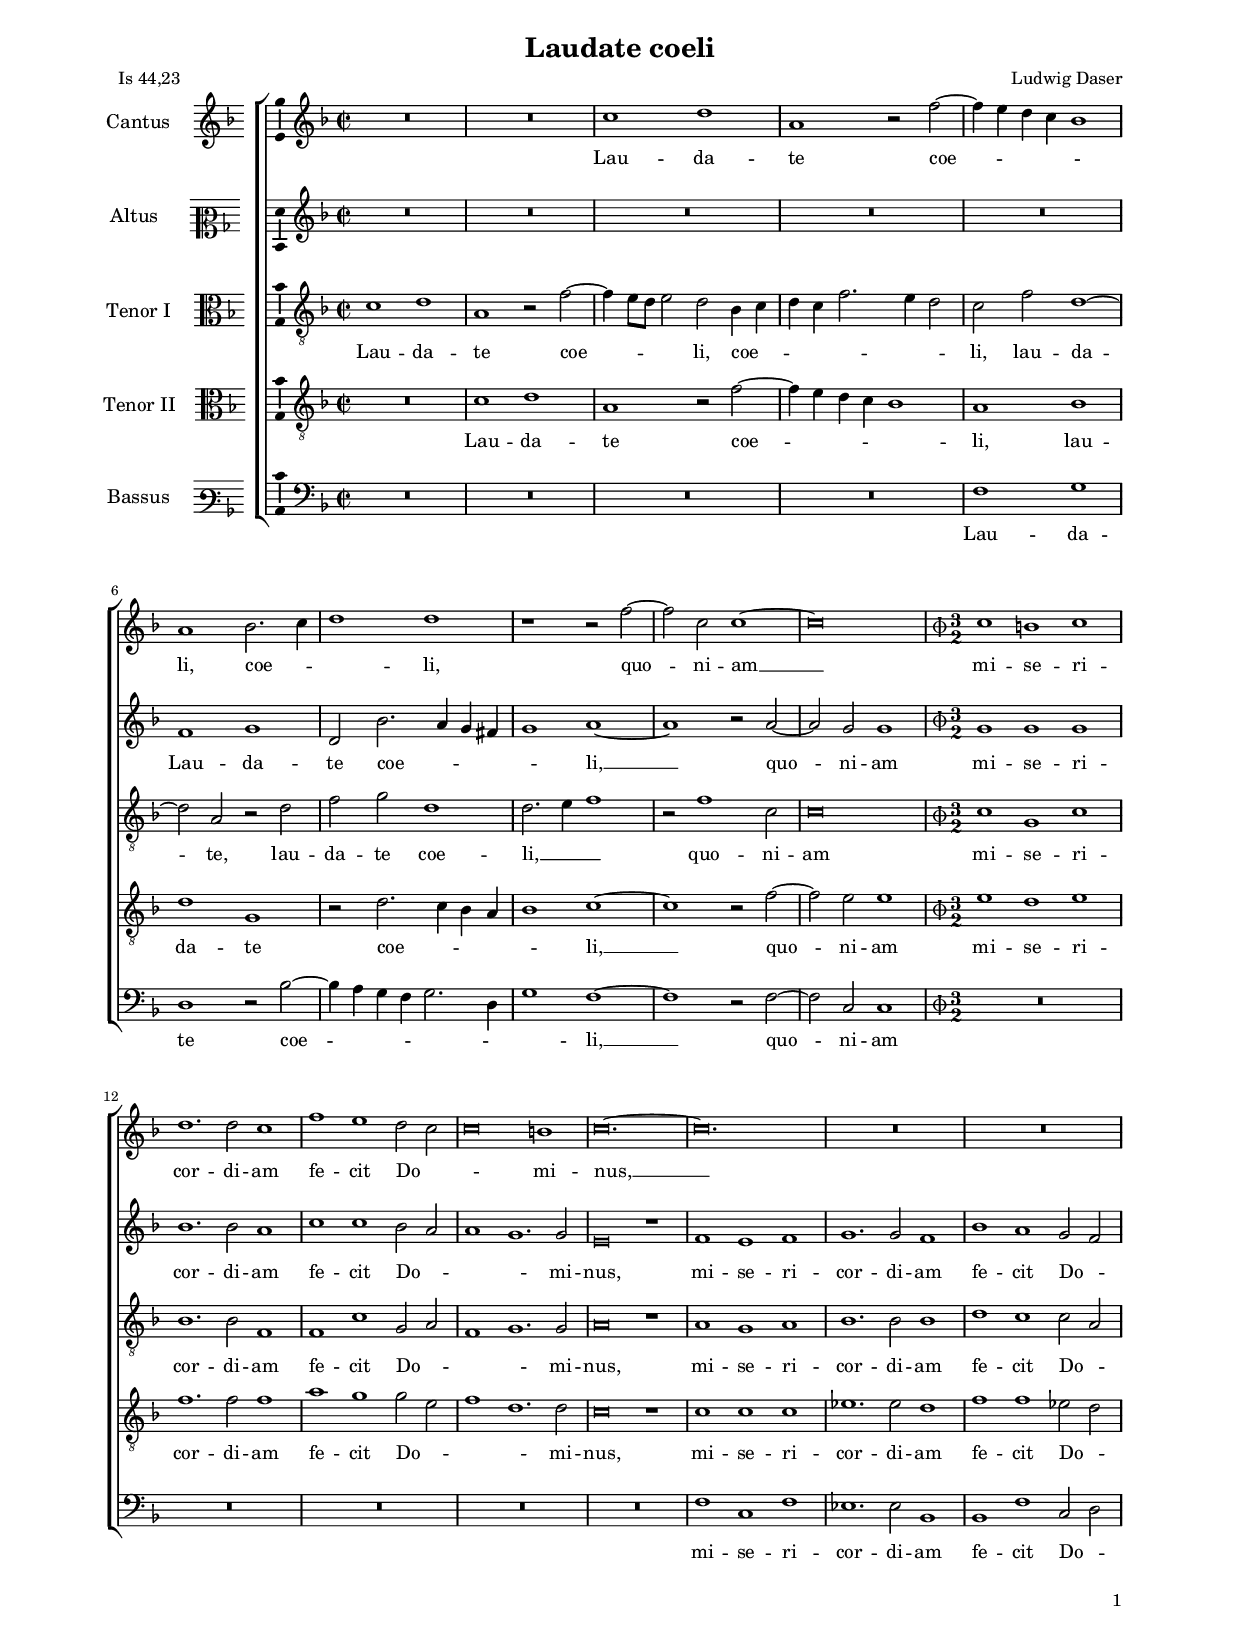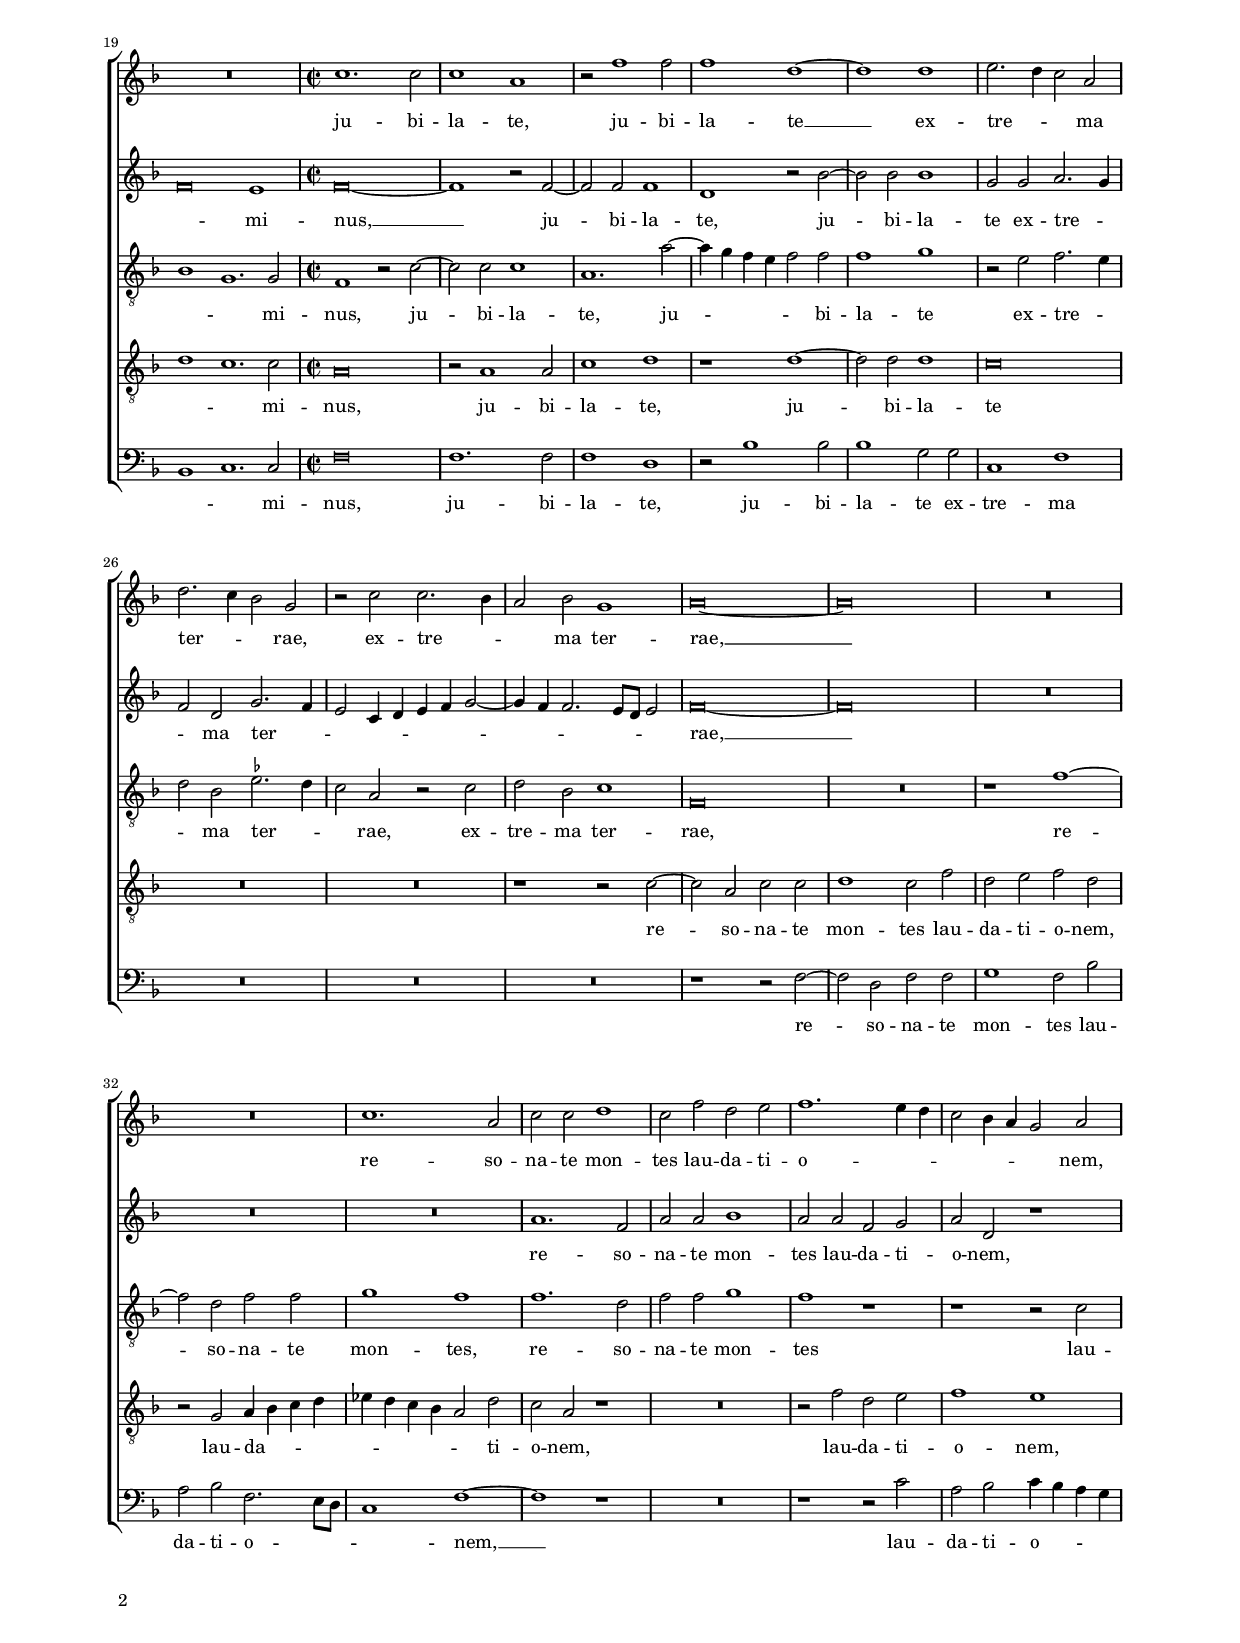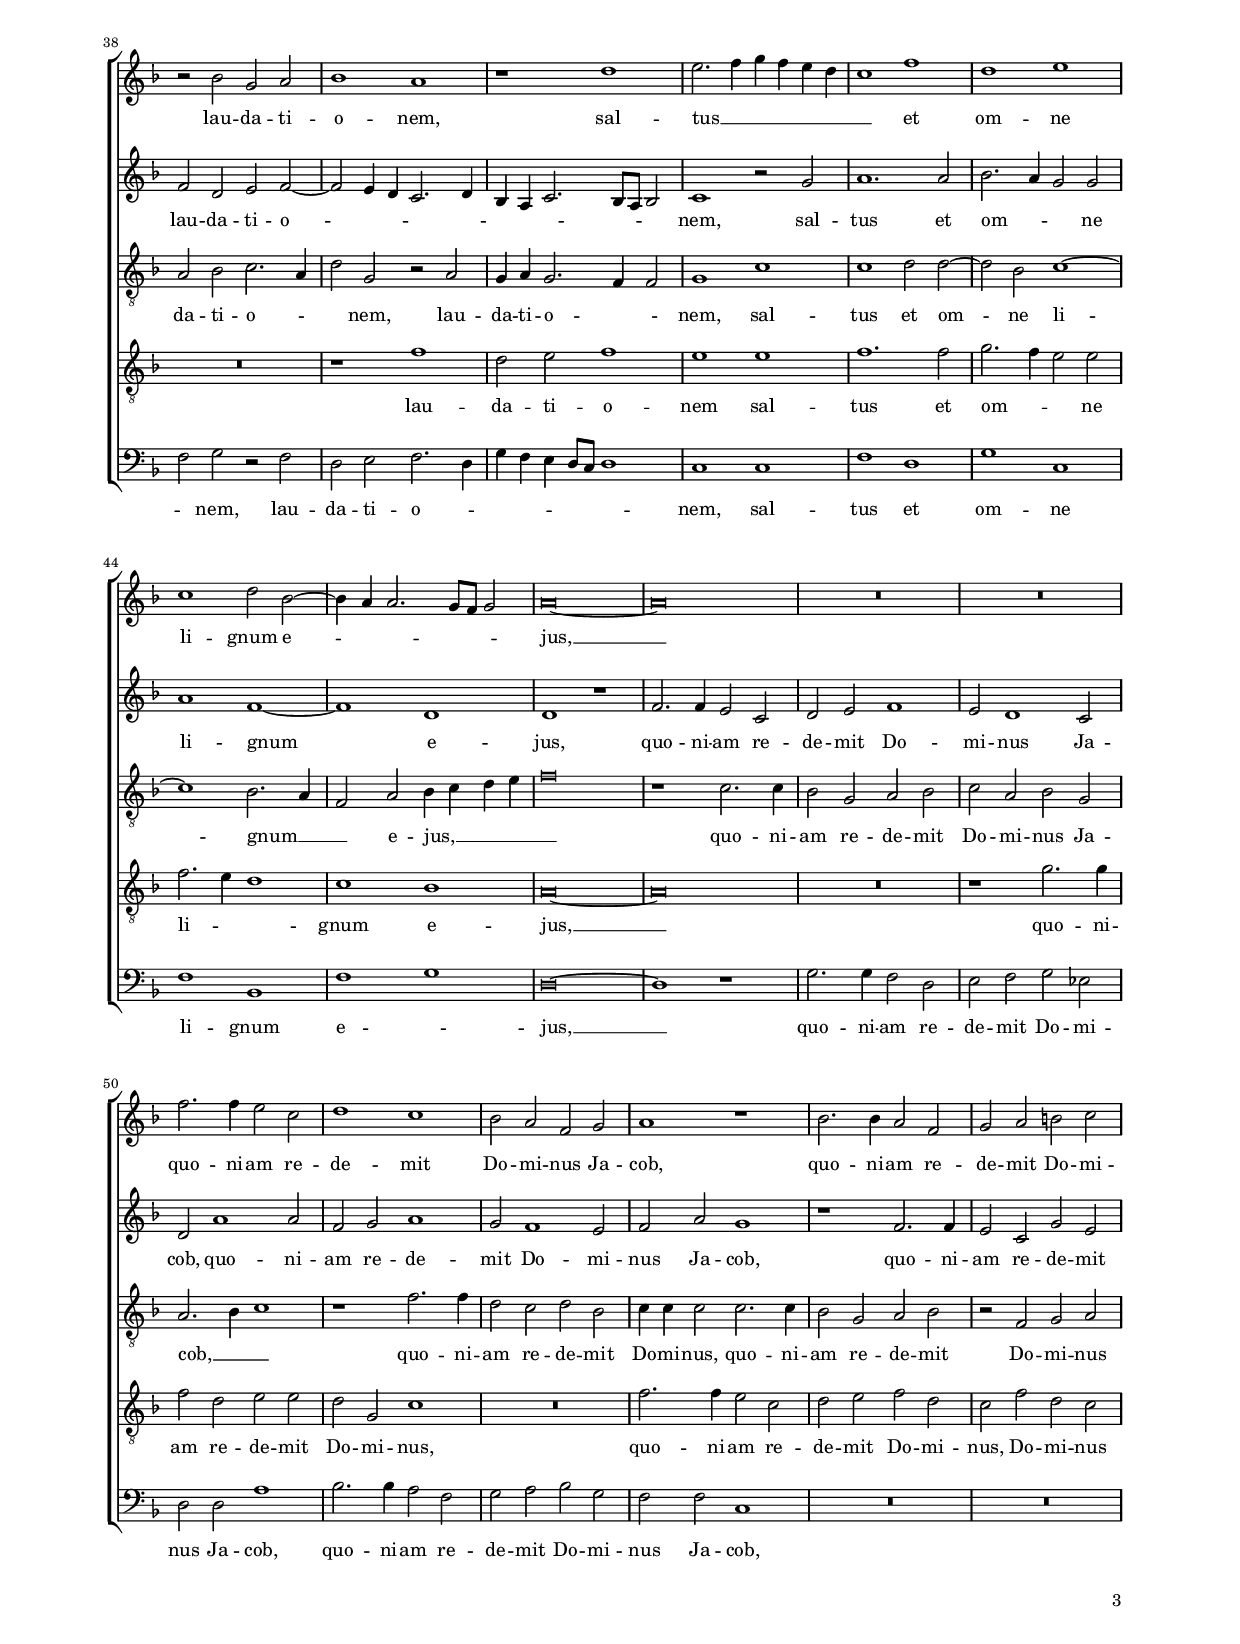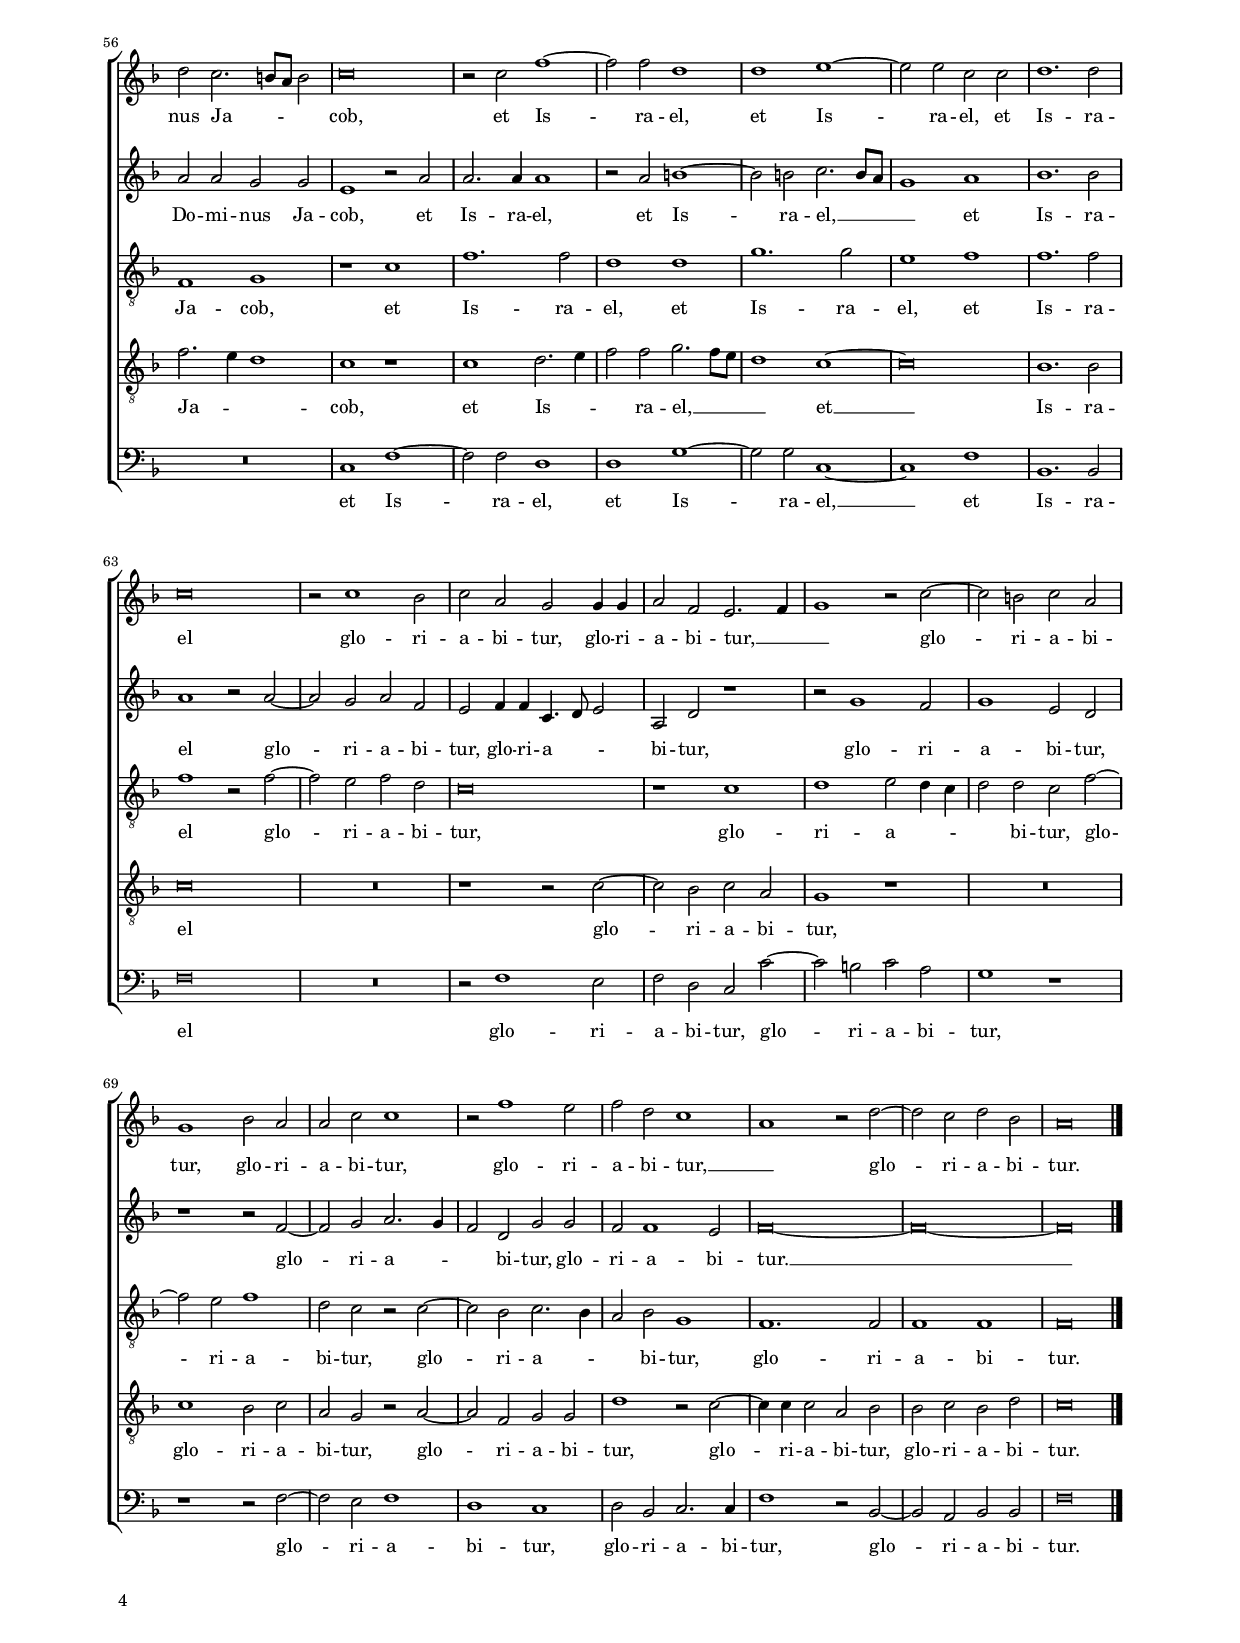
\header
{
	title="Laudate coeli"
	composer="Ludwig Daser"
	poet="Is 44,23"
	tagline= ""
}

\version "2.24.4"
\language deutsch
#(set-global-staff-size 15)
% #(set-default-paper-size "letter")
#(ly:set-option 'point-and-click #f)


	ficta = { \once \set suggestAccidentals = ##t }
	
	forget = #(define-music-function (music) (ly:music?) #{
		\accidentalStyle forget
		$music
		\accidentalStyle default
		#})


	#(define ((double-time-signature glyph a b) grob)
	(grob-interpret-markup grob
			(markup #:override '(baseline-skip . 2.5) #:number
					(#:line ((markup (#:musicglyph glyph))
							(#:fontsize -1 #:column (a b)))))))


\paper
	{
	top-margin = 1.8 \cm
	bottom-margin = 1.2 \cm
	left-margin = 2 \cm
	right-margin = 2 \cm
	ragged-bottom = ##f
	ragged-last-bottom = ##t
	print-page-number = ##f
	score-system-spacing = #'((basic-distance . 16) (minimum-distance . 14) (padding . 5) (strechability . 150))
	system-system-spacing = #'((basic-distance . 16) (minimum-distance . 14) (padding . 5) (strechability . 150))
	oddFooterMarkup=\markup   \fill-line { "" \fromproperty #'page:page-number-string }
	evenFooterMarkup=\markup  \fill-line { \fromproperty #'page:page-number-string "" }
	last-bottom-spacing = #'((basic-distance . 12) (minimum-distance . 7) (padding . 4))
%	systems-per-page = 3
%	page-count = 6
%	min-systems-per-page = 3
	}

global = {
	\key f \major
	\time 2/2 \set Score.measureLength = #(ly:make-moment 2/1)
	\set Score.tempoHideNote = ##t
	\tempo 2 = 90
	\skip 1*2*10
	\once \override Score.TimeSignature.stencil = #(double-time-signature "timesig.mensural34" "3" "2") \time 3/1
	\tempo 1 = 135
	\skip 1*3*9
	\time 2/2 \set Score.measureLength = #(ly:make-moment 2/1)
	\tempo 2 = 90
	\skip 1*2*56 \bar "|."
	}


incipitcantus = \markup { \score {
	{
	\set Staff.instrumentName = \markup { \fontsize #1 "Cantus" }
	\key f \major
	\clef violin
	s4 \bar ""
	}
	\layout  {
	raggedright = ##t
	indent = 1.8 \cm
	line-width = 2.5 \cm
	\context { \Staff \remove Time_signature_engraver }
	\override Staff.Clef.Y-extent = #'(0 . 0)
	}} \hspace #1 }


incipitaltus = \markup { \score {
	{
	\set Staff.instrumentName = \markup { \fontsize #1 "Altus" }
	\key f \major
	\clef mezzosoprano
	s4 \bar ""
	}
	\layout  {
	raggedright = ##t
	indent = 1.8 \cm
	line-width = 2.5 \cm
	\context { \Staff \remove Time_signature_engraver }
	\override Staff.Clef.Y-extent = #'(0 . 0)
	}} \hspace #1 }


incipittenor = \markup { \score {
	{
	\set Staff.instrumentName = \markup { \fontsize #1 "Tenor I" }
	\key f \major
	\clef alto
	s4 \bar ""
	}
	\layout  {
	raggedright = ##t
	indent = 1.8 \cm
	line-width = 2.5 \cm
	\context { \Staff \remove Time_signature_engraver }
	\override Staff.Clef.Y-extent = #'(0 . 0)
	}} \hspace #1 }


incipitquintus = \markup { \score {
	{
	\set Staff.instrumentName = \markup { \fontsize #1 "Tenor II" }
	\key f \major
	\clef alto
	s4 \bar ""
	}
	\layout  {
	raggedright = ##t
	indent = 1.8 \cm
	line-width = 2.5 \cm
	\context { \Staff \remove Time_signature_engraver }
	\override Staff.Clef.Y-extent = #'(0 . 0)
	}} \hspace #1 }


incipitbassus = \markup { \score {
	{
	\set Staff.instrumentName = \markup { \fontsize #1 "Bassus" }
	\key f \major
	\clef varbaritone
	s4 \bar ""
	}
	\layout  {
	raggedright = ##t
	indent = 1.8 \cm
	line-width = 2.5 \cm
	\context { \Staff \remove Time_signature_engraver }
	\override Staff.Clef.Y-extent = #'(0 . 0)
	}} \hspace #1 }


cantus =  \relative c''
	{
	R\breve
	R\breve
	c1 d
	a1 r2 f'~
%5
	f4 e d c b1 |
	a1 b2. c4
	d1 d
	r1 r2 f~
	f2 c c1~
%10
	c\breve |
	% Triple time
	c1 h c
	d1. d2 c1
	f1 e d2 c
	c\breve h1
%15
	c\breve.~
	c\breve.
	R\breve.
	R\breve.
	R\breve.
% End of triple time
%20
	c1. c2 |
	c1 a
	r2 f'1 f2
	f1 d~
	d1 d
%25
	e2. d4 c2 a |
	d2. c4 b2 g
	r2 c c2. b4
	a2 b g1
	a\breve~
%30
	a\breve |
	R\breve
	R\breve
	c1. a2
	c2 c d1
%35
	c2 f d e |
	f1. e4 d
	c2 b4 a g2 a
	r2 b g a
	b1 a
%40
	r1 d |
	e2. f4 g f e d
	c1 f
	d1 e
	c1 d2 b~
%45
	b4 a a2. g8 f g2 |
	a\breve~
	a\breve
	R\breve
	R\breve
%50
	f'2. f4 e2 c |
	d1 c
	b2 a f g
	a1 r
	b2. b4 a2 f
%55
	g2 a h c |
	d2 c2. h8 a h2
	c\breve
	r2 c f1~
	f2 f d1
%60
	d1 e~ |
	e2 e c c
	d1. d2
	c\breve
	r2 c1 b2
%65
	c2 a g g4 g |
	a2 f e2. f4
	g1 r2 c~
	c2 h c a
	g1 b2 a
%70
	a2 c c1 |
	r2 f1 e2
	f2 d c1
	a1 r2 d~
	d2 c d b
%75
	a\breve |
	}


altus =  \relative c'
	{
	R\breve
	R\breve
	R\breve
	R\breve
%5
	R\breve |
	f1 g
	d2 b'2. a4 g fis
	g1 a~
	a1 r2 a~
%10
	a2 g g1 |
% Triple time
	g1 g g
	b1. b2 a1
	c1 c b2 a
	a1 g1. g2
%15
	e\breve r1 |
	f1 e f
	g1. g2 f1
	b1 a g2 f
	f\breve e1
% End of triple time
%20
	f\breve~ |
	f1 r2 f~
	f2 f f1
	d1 r2 b'~
	b2 b b1
%25
	g2 g a2. g4 |
	f2 d g2. f4
	e2 c4 d e f g2~
	g4 f f2. e8 d e2
	f\breve~
%30
	f\breve |
	R\breve
	R\breve
	R\breve
	a1. f2
%35
	a2 a b1 |
	a2 a f g
	a2 d, r1
	f2 d e f~
	f2 e4 d c2. d4
%40
	b4 a c2. b8 a b2 |
	c1 r2 g'
	a1. a2
	b2. a4 g2 g
	a1 f~
%45
	f1 d |
	d1 r
	f2. f4 e2 c
	d2 e f1
	e2 d1 c2
%50
	d2 a'1 a2 |
	f2 g a1
	g2 f1 e2
	f2 a g1
	r1 f2. f4
%55
	e2 c g' e |
	a2 a g g
	e1 r2 a
	a2. a4 a1
	r2 a h1~
%60
	h2 h c2. h8 a |
	g1 a
	b1. b2
	a1 r2 a~
	a2 g a f
%65
	e2 f4 f c4. d8 e2 |
	a,2 d r1
	r2 g1 f2
	g1 e2 d
	r1 r2 f~
%70
	f2 g a2. g4 |
	f2 d g g
	f2 f1 e2
	f\breve~
	f\breve~
%75
	f\breve |
	}


tenor =  \relative c'
	{
	c1 d
	a1 r2 f'~
	f4 e8 d e2 d b4 c
	d4 c f2. e4 d2
%5
	c2 f d1~ |
	d2 a r d
	f2 g d1
	d2. e4 f1
	r2 f1 c2
%10
	c\breve |
% Triple time
	c1 g c
	b1. b2 f1
	f1 c' g2 a
	f1 g1. g2
%15
	a\breve r1 |
	a1 g a
	b1. b2 b1
	d1 c c2 a
	b1 g1. g2
% End of triple time
%20
	f1 r2 c'~ |
	c2 c c1
	a1. a'2~
	a4 g f e f2 f
	f1 g
%25
	r2 e f2. e4 |
	d2 b \ficta es2. d4
	c2 a r c
	d2 b c1
	f,\breve
%30
	R\breve |
	r1 f'~
	f2 d f f
	g1 f
	f1. d2
%35
	f2 f g1 |
	f1 r
	r1 r2 c
	a2 b c2. a4
	d2 g, r a
%40
	g4 a g2. f4 f2 |
	g1 c
	c1 d2 d~
	d2 b c1~
	c1 b2. a4
%45
	f2 a b4 c d e |
	f\breve
	r1 c2. c4
	b2 g a b
	c2 a b g
%50
	a2. b4 c1 |
	r1 f2. f4
	d2 c d b
	c4 c c2 c2. c4
	b2 g a b
%55
	r2 f g a |
	f1 g
	r1 c
	f1. f2
	d1 d
%60
	g1. g2 |
	e1 f
	f1. f2
	f1 r2 f~
	f2 e f d
%65
	c\breve |
	r1 c
	d1 e2 d4 c
	d2 d c f~
	f2 e f1
%70
	d2 c r c~ |
	c2 b c2. b4
	a2 b g1
	f1. f2
	f1 f
%75
	f\breve |
	}


quintus  =  \relative c'
	{
	R\breve
	c1 d
	a1 r2 f'~
	f4 e d c b1
%5
	a1 b |
	d1 g,
	r2 d'2. c4 b a
	b1 c~
	c1 r2 f~
%10
	f2 e e1 |
% Triple time
	e1 d e
	f1. f2 f1
	a1 g g2 e
	f1 d1. d2
%15
	c\breve r1 |
	c1 c c
	es1. es2 d1
	f1 f es2 d
	d1 c1. c2
% End of triple time
%20
	a\breve |
	r2 a1 a2
	c1 d
	r1 d~
	d2 d d1
%25
	c\breve |
	R\breve
	R\breve
	r1 r2 c~
	c2 a c c
%30
	d1 c2 f |
	d2 e f d
	r2 g, a4 b c d
	es4 d c b a2 d
	c2 a r1
%35
	R\breve |
	r2 f' d e
	f1 e
	R\breve
	r1 f
%40
	d2 e f1 |
	e1 e
	f1. f2
	g2. f4 e2 e
	f2. e4 d1
%45
	c1 b |
	a\breve~
	a\breve
	R\breve
	r1 g'2. g4
%50
	f2 d e e |
	d2 g, c1
	R\breve
	f2. f4 e2 c
	d2 e f d
%55
	c2 f d c |
	f2. e4 d1
	c1 r
	c1 d2. e4
	f2 f g2. f8 e
%60
	d1 c~ |
	c\breve
	b1. b2
	c\breve
	R\breve
%65
	r1 r2 c~ |
	c2 b c a
	g1 r
	R\breve
	c1 b2 c
%70
	a2 g r a~ |
	a2 f g g
	d'1 r2 c~
	c4 c c2 a b
	b2 c b d
%75
	c\breve |
	}


bassus  =  \relative c
	{
	R\breve
	R\breve
	R\breve
	R\breve
%5
	f1 g |
	d1 r2 b'~
	b4 a g f g2. d4
	g1 f~
	f1 r2 f~
%10
	f2 c c1 |
% Triple time
	R\breve.
	R\breve.
	R\breve.
	R\breve.
%15
	R\breve. |
	f1 c f
	es1. es2 b1
	b1 f' c2 d
	b1 c1. c2
% End of triple time
%20
	f\breve |
	f1. f2
	f1 d
	r2 b'1 b2
	b1 g2 g
%25
	c,1 f |
	R\breve
	R\breve
	R\breve
	r1 r2 f~
%30
	f2 d f f |
	g1 f2 b
	a2 b f2. e8 d
	c1 f~
	f1 r
%35
	R\breve |
	r1 r2 c'
	a2 b c4 b a g
	f2 g r f
	d2 e f2. d4
%40
	g4 f e d8 c d1 |
	c1 c
	f1 d
	g1 c,
	f1 b,
%45
	f'1 g |
	d\breve~
	d1 r
	g2. g4 f2 d
	e2 f g es
%50
	d2 d a'1 |
	b2. b4 a2 f
	g2 a b g
	f2 f c1
	R\breve
%55
	R\breve |
	R\breve
	c1 f~
	f2 f d1
	d1 g~
%60
	g2 g c,1~ |
	c1 f
	b,1. b2
	f'\breve
	R\breve
%65
	r2 f1 e2 |
	f2 d c c'~
	c2 h c a
	g1 r
	r1 r2 f~
%70
	f2 e f1 |
	d1 c
	d2 b c2. c4
	f1 r2 b,~
	b2 a b b
%75
	f'\breve |
	}


lyricscantus = \lyricmode {
	Lau -- da -- te coe -- _ _ _ _ li,
	coe -- _ _ li,
	quo -- ni -- am __ mi -- se -- ri -- cor -- di -- am fe -- cit Do -- _ _ mi -- nus, __
	ju -- bi -- la -- te,
	ju -- bi -- la -- te __ ex -- tre -- _ _ ma ter -- _ _ rae,
	ex -- tre -- _ _ ma ter -- rae, __
	re -- so -- na -- te mon -- tes lau -- da -- ti -- o -- _ _ _ _ _ _ nem,
	lau -- da -- ti -- o -- nem,
	sal -- tus __ _ _ _ _ _ _ et om -- ne li -- gnum e -- _ _ _ _ _ jus, __
	quo -- ni -- am re -- de -- mit Do -- mi -- nus Ja -- cob,
	quo -- ni -- am re -- de -- mit Do -- mi -- nus Ja -- _ _ _ cob,
	et Is -- ra -- el,
	et Is -- ra -- el,
	et Is -- ra -- el
	glo -- ri -- a -- bi -- tur,
	glo -- ri -- a -- bi -- tur, __ _ _
	glo -- ri -- a -- bi -- tur,
	glo -- ri -- a -- bi -- tur,
	glo -- ri -- a -- bi -- tur, __ _
	glo -- ri -- a -- bi -- tur.
	}


lyricsaltus = \lyricmode {
	Lau -- da -- te coe -- _ _ _ _ li, __
	quo -- ni -- am mi -- se -- ri -- cor -- di -- am fe -- cit Do -- _ _ _ mi -- nus,
	mi -- se -- ri -- cor -- di -- am fe -- cit Do -- _ _ mi -- nus, __
	ju -- bi -- la -- te,
	ju -- bi -- la -- te ex -- tre -- _ _ ma ter -- _ _ _ _ _ _ _ _ _ _ _ _ rae, __
	re -- so -- na -- te mon -- tes lau -- da -- ti -- o -- nem,
	lau -- da -- ti -- o -- _ _ _ _ _ _ _ _ _ _ nem,
	sal -- tus et om -- _ _ ne li -- gnum e -- jus,
	quo -- ni -- am re -- de -- mit Do -- mi -- nus Ja -- cob,
	quo -- ni -- am re -- de -- mit Do -- mi -- nus Ja -- cob,
	quo -- ni -- am re -- de -- mit Do -- mi -- nus Ja -- cob,
	et Is -- ra -- el,
	et Is -- ra -- el, __ _ _ _ 
	et Is -- ra -- el
	glo -- ri -- a -- bi -- tur,
	glo -- ri -- a -- _ _ bi -- tur,
	glo -- ri -- a -- bi -- tur,
	glo -- ri -- a -- _ _ bi -- tur,
	glo -- ri -- a -- bi -- tur. __
	}


lyricstenor = \lyricmode {
	Lau -- da -- te coe -- _ _ _ li,
	coe -- _ _ _ _ _ _ li,
	lau -- da -- te,
	lau -- da -- te coe -- li, __ _ _
	quo -- ni -- am mi -- se -- ri -- cor -- di -- am fe -- cit Do -- _ _ _ mi -- nus,
	mi -- se -- ri -- cor -- di -- am fe -- cit Do -- _ _ _ mi -- nus,
	ju -- bi -- la -- te,
	ju -- _ _ _ _ bi -- la -- te ex -- tre -- _ _ ma ter -- _ _ rae,
	ex -- tre -- ma ter -- rae,
	re -- so -- na -- te mon -- tes,
	re -- so -- na -- te mon -- tes lau -- da -- ti -- o -- _ _ nem,
	lau -- da -- ti -- o -- _ _ nem,
	sal -- tus et om -- ne li -- gnum __ _ _ e -- jus, __ _ _ _ _
	quo -- ni -- am re -- de -- mit Do -- mi -- nus Ja -- cob, __ _ _
	quo -- ni -- am re -- de -- mit Do -- mi -- nus,
	quo -- ni -- am re -- de -- mit Do -- mi -- nus Ja -- cob,
	et Is -- ra -- el,
	et Is -- ra -- el,
	et Is -- ra -- el
	glo -- ri -- a -- bi -- tur,
	glo -- ri -- a -- _ _ _ bi -- tur,
	glo -- ri -- a -- bi -- tur,
	glo -- ri -- a -- _ _ bi -- tur,
	glo -- ri -- a -- bi -- tur.
	}


lyricsquintus = \lyricmode {
	Lau -- da -- te coe -- _ _ _ _ li,
	lau -- da -- te coe -- _ _ _ _ li, __
	quo -- ni -- am mi -- se -- ri -- cor -- di -- am fe -- cit Do -- _ _ _ mi -- nus,
	mi -- se -- ri -- cor -- di -- am fe -- cit Do -- _ _ _ mi -- nus,
	ju -- bi -- la -- te,
	ju -- bi -- la -- te
	re -- so -- na -- te mon -- tes lau -- da -- ti -- o -- nem,
	lau -- da -- _ _ _ _ _ _ _ _ ti -- o -- nem,
	lau -- da -- ti -- o -- nem,
	lau -- da -- ti -- o -- nem
	sal -- tus et om -- _ _ ne li -- _ _ gnum e -- jus, __
	quo -- ni -- am re -- de -- mit Do -- mi -- nus,
	quo -- ni -- am re -- de -- mit Do -- mi -- nus,
	Do -- mi -- nus Ja -- _ _ cob,
	et Is -- _ _ ra -- el, __ _ _ _ 
	et __ Is -- ra -- el
	glo -- ri -- a -- bi -- tur,
	glo -- ri -- a -- bi -- tur,
	glo -- ri -- a -- bi -- tur,
	glo -- ri -- a -- bi -- tur,
	glo -- ri -- a -- bi -- tur.
	}


lyricsbassus = \lyricmode {
	Lau -- da -- te coe -- _ _ _ _ _ _ li, __
	quo -- ni -- am mi -- se -- ri -- cor -- di -- am fe -- cit Do -- _ _ _ mi -- nus,
	ju -- bi -- la -- te,
	ju -- bi -- la -- te ex -- tre -- ma
	re -- so -- na -- te mon -- tes lau -- da -- ti -- o -- _ _ _ nem, __
	lau -- da -- ti -- o -- _ _ _ _ nem,
	lau -- da -- ti -- o -- _ _ _ _ _ _ _ nem,
	sal -- tus et om -- ne li -- gnum e -- _ jus, __
	quo -- ni -- am re -- de -- mit Do -- mi -- nus Ja -- cob,
	quo -- ni -- am re -- de -- mit Do -- mi -- nus Ja -- cob,
	et Is -- ra -- el,
	et Is -- ra -- el, __
	et Is -- ra -- el
	glo -- ri -- a -- bi -- tur,
	glo -- ri -- a -- bi -- tur,
	glo -- ri -- a -- bi -- tur,
	glo -- ri -- a -- bi -- tur,
	glo -- ri -- a -- bi -- tur.
	}


\score
{  
	\transpose c c {
	\new ChoirStaff \with { \override StaffGrouper.staff-staff-spacing.basic-distance = #12 }
	<<

	\new Staff << \global
	\new Voice="v1" {
		\set Staff.instrumentName=\incipitcantus
		\set Staff.midiInstrument = "reed organ"
		\clef violin
		\cantus }
	\new Lyrics \lyricsto "v1" {\lyricscantus }
	>>


	\new Staff << \global
	\new Voice="v2" {
		\set Staff.instrumentName=\incipitaltus
		\set Staff.midiInstrument = "reed organ"
		\clef violin % "G_8"
		\altus}
	\new Lyrics \lyricsto "v2" {\lyricsaltus }
	>>


	\new Staff << \global
	\new Voice="v3" {
		\set Staff.instrumentName=\incipittenor
		\set Staff.midiInstrument = "reed organ"
		\clef "G_8"
		\tenor }
	\new Lyrics \lyricsto "v3" {\lyricstenor }
	>>


	\new Staff << \global
	\new Voice="v5" {
		\set Staff.instrumentName=\incipitquintus
		\set Staff.midiInstrument = "reed organ"
		\clef "G_8"
		\quintus}
	\new Lyrics \lyricsto "v5" {\lyricsquintus }
	>>


	\new Staff << \global
	\new Voice="v4" {
		\set Staff.instrumentName=\incipitbassus
		\set Staff.midiInstrument = "reed organ"
		\clef bass
		\bassus }
	\new Lyrics \lyricsto "v4" {\lyricsbassus}
	>>

	>>
	} % transpose

	\layout
	{
	indent = 2.5 \cm
	\context { \Staff \override TimeSignature.break-visibility = #end-of-line-invisible }
	\context { \Lyrics \override VerticalAxisGroup.nonstaff-relatedstaff-spacing.padding = #1.4 }
%	\context { \Lyrics \override LyricText.font-size = #1 }
	\context { \Staff \consists Ambitus_engraver }
	\context { \Score \override BarNumber.padding = #2 }
	\context { \Voice \override NoteHead.style = #'baroque }
	}


\midi
	{
	}

}


% EOF
